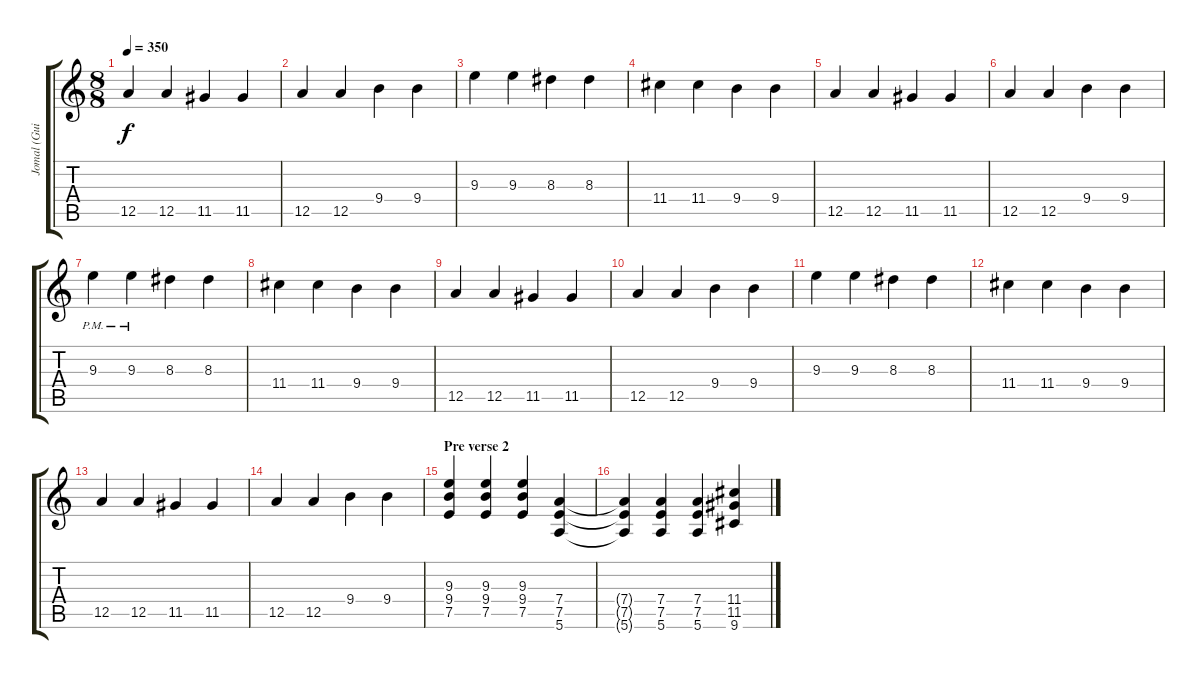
\track ("Jomal (Guitar 1)" "Jomal (Gui") {instrument electricguitarjazz}
\staff {score tabs}
\tuning (E4 B3 G3 D3 A2 E2) {hide}
\ts (8 8)
\tempo 350
\clef g2
\ks c
12.5.4{dy f} 12.5.4 11.5.4 11.5.4 |
12.5.4 12.5.4 9.4.4 9.4.4 |
9.3.4 9.3.4 8.3.4 8.3.4 |
11.4.4 11.4.4 9.4.4 9.4.4 |
12.5.4 12.5.4 11.5.4 11.5.4 |
12.5.4 12.5.4 9.4.4 9.4.4 |
9.3{pm}.4 9.3{pm}.4 8.3.4 8.3.4 |
11.4.4 11.4.4 9.4.4 9.4.4 |
12.5.4 12.5.4 11.5.4 11.5.4 |
12.5.4 12.5.4 9.4.4 9.4.4 |
9.3.4 9.3.4 8.3.4 8.3.4 |
11.4.4 11.4.4 9.4.4 9.4.4 |
12.5.4 12.5.4 11.5.4 11.5.4 |
12.5.4 12.5.4 9.4.4 9.4.4 |
\section ("" "Pre verse 2")
(9.3 9.4 7.5).4 (9.3 9.4 7.5).4 (9.3 9.4 7.5).4 (7.4 7.5 5.6).4 |
(7.4{t} 7.5{t} 5.6{t}).4 (7.4 7.5 5.6).4 (7.4 7.5 5.6).4 (11.4 11.5 9.6).4
